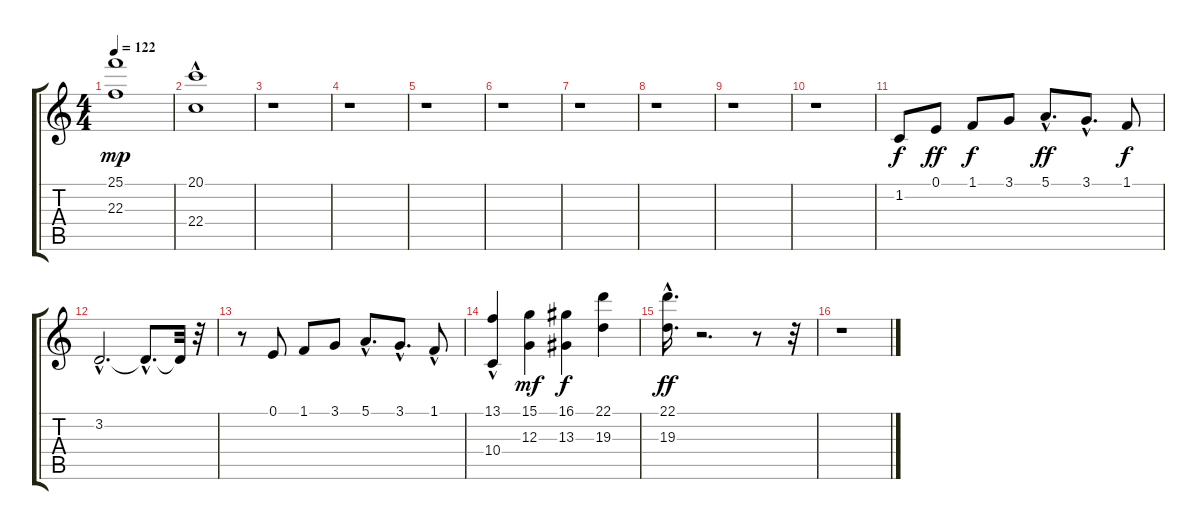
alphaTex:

\track "" {instrument stringensemble1}
\staff {score tabs}
\tuning (E4 B3 G3 D3 A2 E2) {hide}
\ts (4 4)
\tempo 122
\clef g2
\ks c
(25.1 22.3).1{dy mp} |
(20.1 22.4{hac}).1 |
r.1 |
r.1 |
r.1 |
r.1 |
r.1 |
r.1 |
r.1 |
r.1 |
1.2.8{dy f} 0.1.8{dy ff} 1.1.8{dy f} 3.1.8 5.1{hac}.8{d dy ff} 3.1{hac}.8{d} 1.1.8{dy f} |
3.2{hac}.2{d} 3.2{hac t}.8{d} 3.2{t}.32 r.32 |
r.8 0.1.8 1.1.8 3.1.8 5.1{hac}.8{d} 3.1{hac}.8{d} 1.1{hac}.8 |
(13.1 10.4{hac}).4 (15.1 12.3).4{dy mf} (16.1 13.3).4{dy f} (22.1 19.3).4 |
(22.1{hac} 19.3{hac}).16{d dy ff} r.2{d} r.8 r.32 |
r.1
